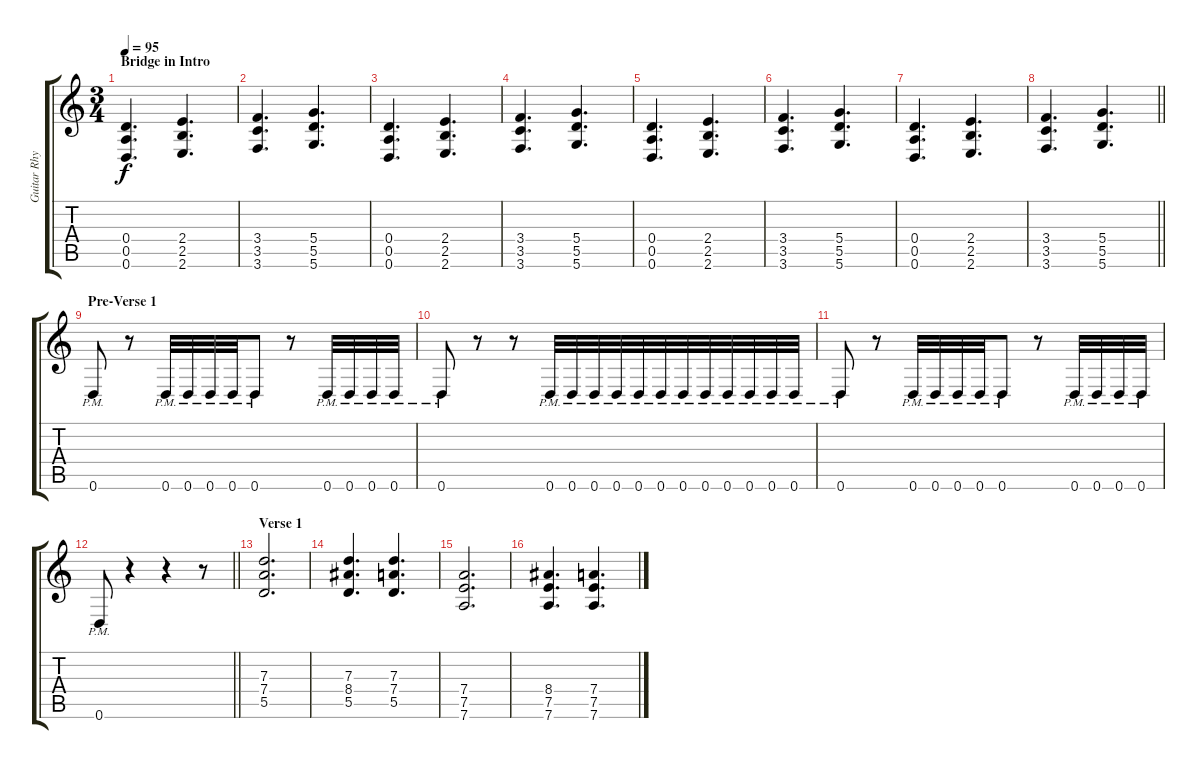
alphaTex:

\track ("Guitar Rhythm Synyster" "Guitar Rhy") {instrument distortionguitar}
\staff {score tabs}
\tuning (E4 B3 G3 D3 A2 D2) {hide}
\ts (3 4)
\section ("" "Bridge in Intro")
\tempo 95
\clef g2
\ks c
(0.4 0.5 0.6).4{d dy f} (2.4 2.5 2.6).4{d} |
(3.4 3.5 3.6).4{d} (5.4 5.5 5.6).4{d} |
(0.4 0.5 0.6).4{d} (2.4 2.5 2.6).4{d} |
(3.4 3.5 3.6).4{d} (5.4 5.5 5.6).4{d} |
(0.4 0.5 0.6).4{d} (2.4 2.5 2.6).4{d} |
(3.4 3.5 3.6).4{d} (5.4 5.5 5.6).4{d} |
(0.4 0.5 0.6).4{d} (2.4 2.5 2.6).4{d} |
\barLineRight lightlight
(3.4 3.5 3.6).4{d} (5.4 5.5 5.6).4{d} |
\section ("" "Pre-Verse 1")
0.6{pm}.8 r.8 0.6{pm}.32 0.6{pm}.32 0.6{pm}.32 0.6{pm}.32 0.6{pm}.8 r.8 0.6{pm}.32 0.6{pm}.32 0.6{pm}.32 0.6{pm}.32 |
0.6{pm}.8 r.8 r.8 0.6{pm}.32 0.6{pm}.32 0.6{pm}.32 0.6{pm}.32{beam merge} 0.6{pm}.32 0.6{pm}.32 0.6{pm}.32 0.6{pm}.32 0.6{pm}.32 0.6{pm}.32 0.6{pm}.32 0.6{pm}.32 |
0.6{pm}.8 r.8 0.6{pm}.32 0.6{pm}.32 0.6{pm}.32 0.6{pm}.32 0.6{pm}.8 r.8 0.6{pm}.32 0.6{pm}.32 0.6{pm}.32 0.6{pm}.32 |
\barLineRight lightlight
0.6{pm}.8 r.4 r.4 r.8 |
\section ("" "Verse 1")
(7.3 7.4 5.5).2{d} |
(7.3 8.4 5.5).4{d} (7.3 7.4 5.5).4{d} |
(7.4 7.5 7.6).2{d} |
(8.4 7.5 7.6).4{d} (7.4 7.5 7.6).4{d}
